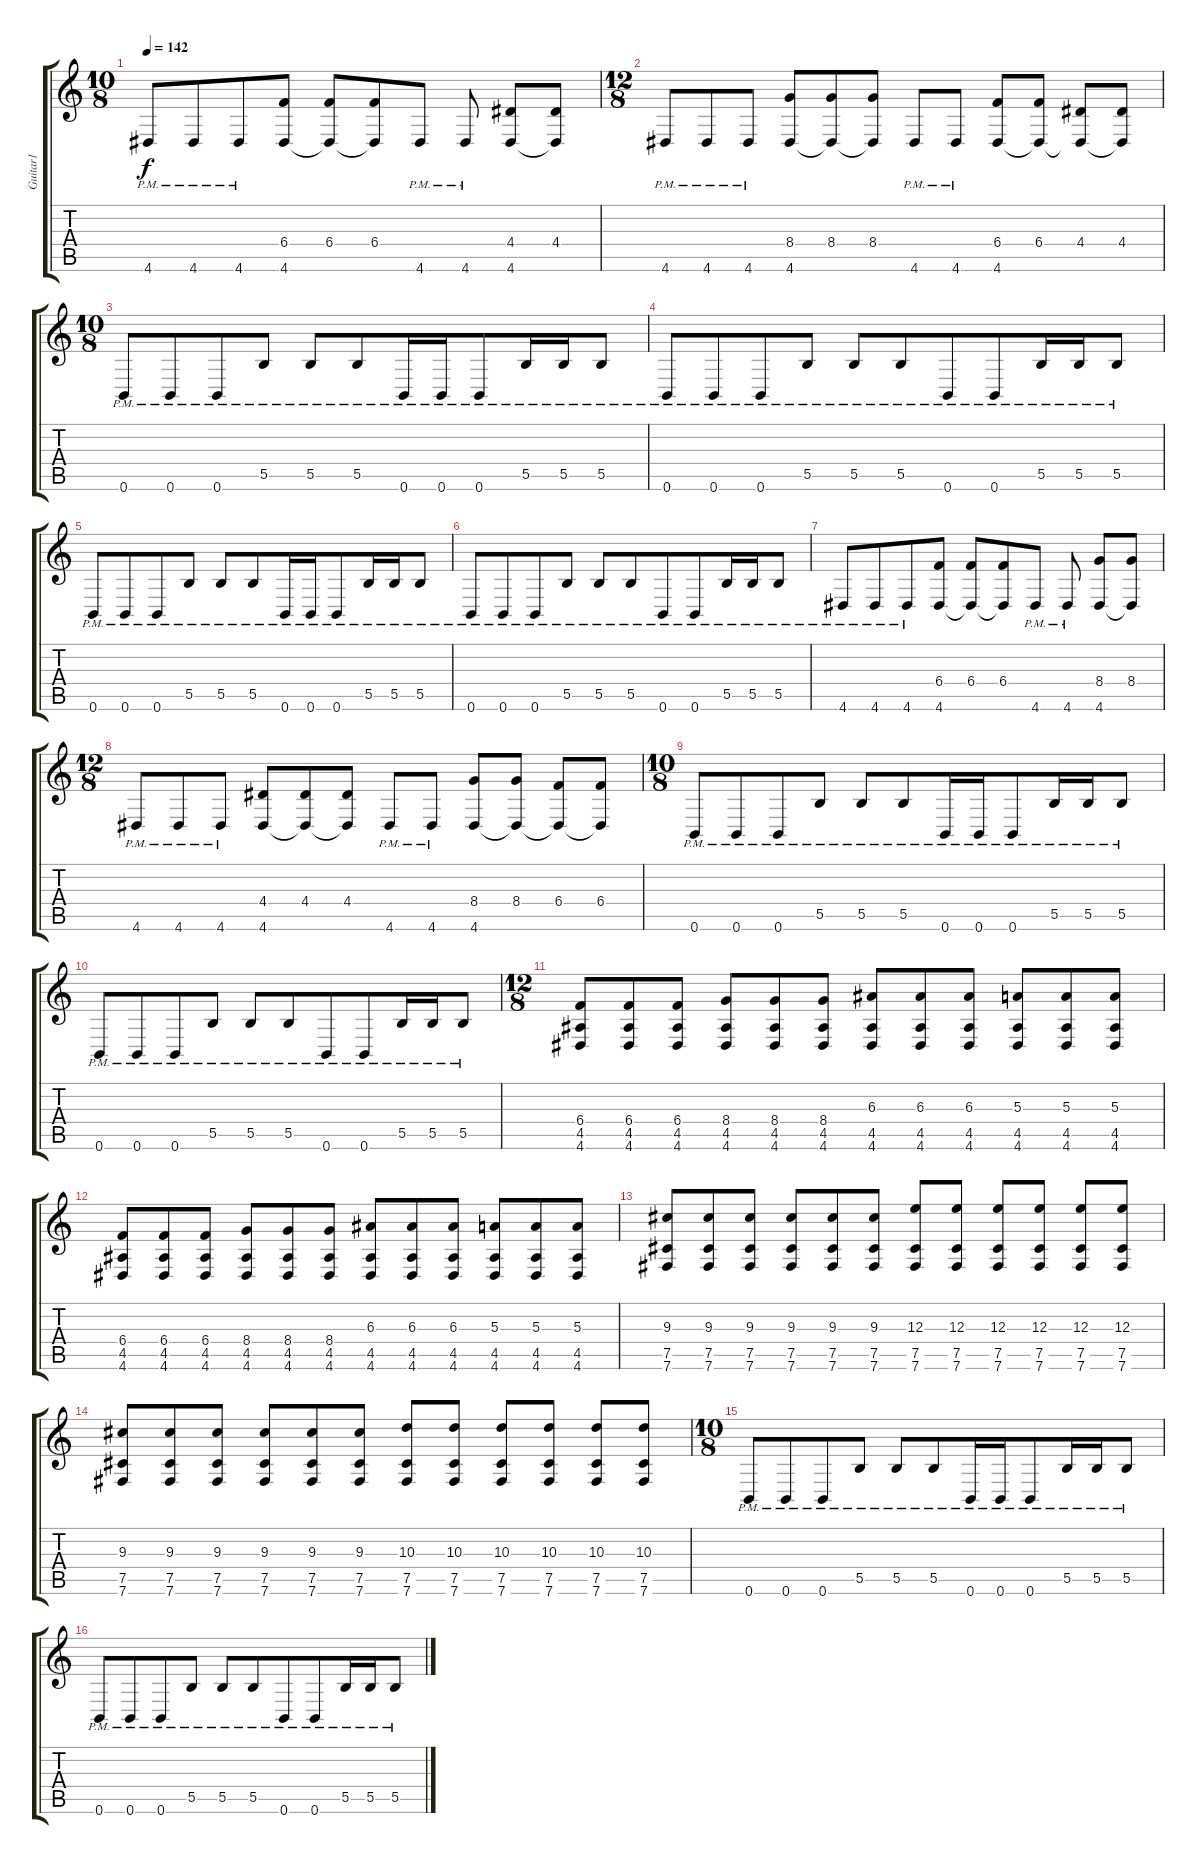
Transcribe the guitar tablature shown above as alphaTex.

\track ("Guitar1" "Guitar1") {instrument overdrivenguitar}
\staff {score tabs}
\tuning (B3 Ab3 E3 B2 Gb2 B1) {hide}
\ts (10 8)
\tempo 142
\clef g2
\ks c
4.6{pm}.8{dy f} 4.6{pm}.8 4.6{pm}.8 (6.4 4.6).8 (6.4 4.6{t}).8 (6.4 4.6{t}).8 4.6{pm}.8 4.6{pm}.8{beam split} (4.4 4.6).8{beam merge} (4.4 4.6{t}).8 |
\ts (12 8)
4.6{pm}.8 4.6{pm}.8 4.6{pm}.8 (8.4 4.6).8 (8.4 4.6{t}).8 (8.4 4.6{t}).8 4.6{pm}.8 4.6{pm}.8{beam split} (6.4 4.6).8{beam merge} (6.4 4.6{t}).8{beam split} (4.4 4.6{t}).8 (4.4 4.6{t}).8 |
\ts (10 8)
0.6{pm}.8 0.6{pm}.8 0.6{pm}.8 5.5{pm}.8 5.5{pm}.8 5.5{pm}.8 0.6{pm}.16 0.6{pm}.16{beam merge} 0.6{pm}.8 5.5{pm}.16 5.5{pm}.16{beam merge} 5.5{pm}.8 |
0.6{pm}.8 0.6{pm}.8 0.6{pm}.8 5.5{pm}.8 5.5{pm}.8 5.5{pm}.8 0.6{pm}.8{beam merge} 0.6{pm}.8 5.5{pm}.16 5.5{pm}.16{beam merge} 5.5{pm}.8 |
0.6{pm}.8 0.6{pm}.8 0.6{pm}.8 5.5{pm}.8 5.5{pm}.8 5.5{pm}.8 0.6{pm}.16 0.6{pm}.16{beam merge} 0.6{pm}.8 5.5{pm}.16 5.5{pm}.16{beam merge} 5.5{pm}.8 |
0.6{pm}.8 0.6{pm}.8 0.6{pm}.8 5.5{pm}.8 5.5{pm}.8 5.5{pm}.8 0.6{pm}.8{beam merge} 0.6{pm}.8 5.5{pm}.16 5.5{pm}.16{beam merge} 5.5{pm}.8 |
4.6{pm}.8 4.6{pm}.8 4.6{pm}.8 (6.4 4.6).8 (6.4 4.6{t}).8 (6.4 4.6{t}).8 4.6{pm}.8 4.6{pm}.8{beam split} (8.4 4.6).8{beam merge} (8.4 4.6{t}).8 |
\ts (12 8)
4.6{pm}.8 4.6{pm}.8 4.6{pm}.8 (4.4 4.6).8 (4.4 4.6{t}).8 (4.4 4.6{t}).8 4.6{pm}.8 4.6{pm}.8{beam split} (8.4 4.6).8{beam merge} (8.4 4.6{t}).8{beam split} (6.4 4.6{t}).8 (6.4 4.6{t}).8 |
\ts (10 8)
0.6{pm}.8 0.6{pm}.8 0.6{pm}.8 5.5{pm}.8 5.5{pm}.8 5.5{pm}.8 0.6{pm}.16 0.6{pm}.16{beam merge} 0.6{pm}.8 5.5{pm}.16 5.5{pm}.16{beam merge} 5.5{pm}.8 |
0.6{pm}.8 0.6{pm}.8 0.6{pm}.8 5.5{pm}.8 5.5{pm}.8 5.5{pm}.8 0.6{pm}.8{beam merge} 0.6{pm}.8 5.5{pm}.16 5.5{pm}.16{beam merge} 5.5{pm}.8 |
\ts (12 8)
(6.4 4.5 4.6).8 (6.4 4.5 4.6).8 (6.4 4.5 4.6).8 (8.4 4.5 4.6).8 (8.4 4.5 4.6).8 (8.4 4.5 4.6).8 (6.3 4.5 4.6).8 (6.3 4.5 4.6).8 (6.3 4.5 4.6).8 (5.3 4.5 4.6).8 (5.3 4.5 4.6).8 (5.3 4.5 4.6).8 |
(6.4 4.5 4.6).8 (6.4 4.5 4.6).8 (6.4 4.5 4.6).8 (8.4 4.5 4.6).8 (8.4 4.5 4.6).8 (8.4 4.5 4.6).8 (6.3 4.5 4.6).8 (6.3 4.5 4.6).8 (6.3 4.5 4.6).8 (5.3 4.5 4.6).8 (5.3 4.5 4.6).8 (5.3 4.5 4.6).8 |
(9.3 7.5 7.6).8 (9.3 7.5 7.6).8 (9.3 7.5 7.6).8 (9.3 7.5 7.6).8 (9.3 7.5 7.6).8 (9.3 7.5 7.6).8 (12.3 7.5 7.6).8 (12.3 7.5 7.6).8{beam split} (12.3 7.5 7.6).8{beam merge} (12.3 7.5 7.6).8{beam split} (12.3 7.5 7.6).8 (12.3 7.5 7.6).8 |
(9.3 7.5 7.6).8 (9.3 7.5 7.6).8 (9.3 7.5 7.6).8 (9.3 7.5 7.6).8 (9.3 7.5 7.6).8 (9.3 7.5 7.6).8 (10.3 7.5 7.6).8 (10.3 7.5 7.6).8{beam split} (10.3 7.5 7.6).8{beam merge} (10.3 7.5 7.6).8{beam split} (10.3 7.5 7.6).8 (10.3 7.5 7.6).8 |
\ts (10 8)
0.6{pm}.8 0.6{pm}.8 0.6{pm}.8 5.5{pm}.8 5.5{pm}.8 5.5{pm}.8 0.6{pm}.16 0.6{pm}.16{beam merge} 0.6{pm}.8 5.5{pm}.16 5.5{pm}.16{beam merge} 5.5{pm}.8 |
0.6{pm}.8 0.6{pm}.8 0.6{pm}.8 5.5{pm}.8 5.5{pm}.8 5.5{pm}.8 0.6{pm}.8{beam merge} 0.6{pm}.8 5.5{pm}.16 5.5{pm}.16{beam merge} 5.5{pm}.8
